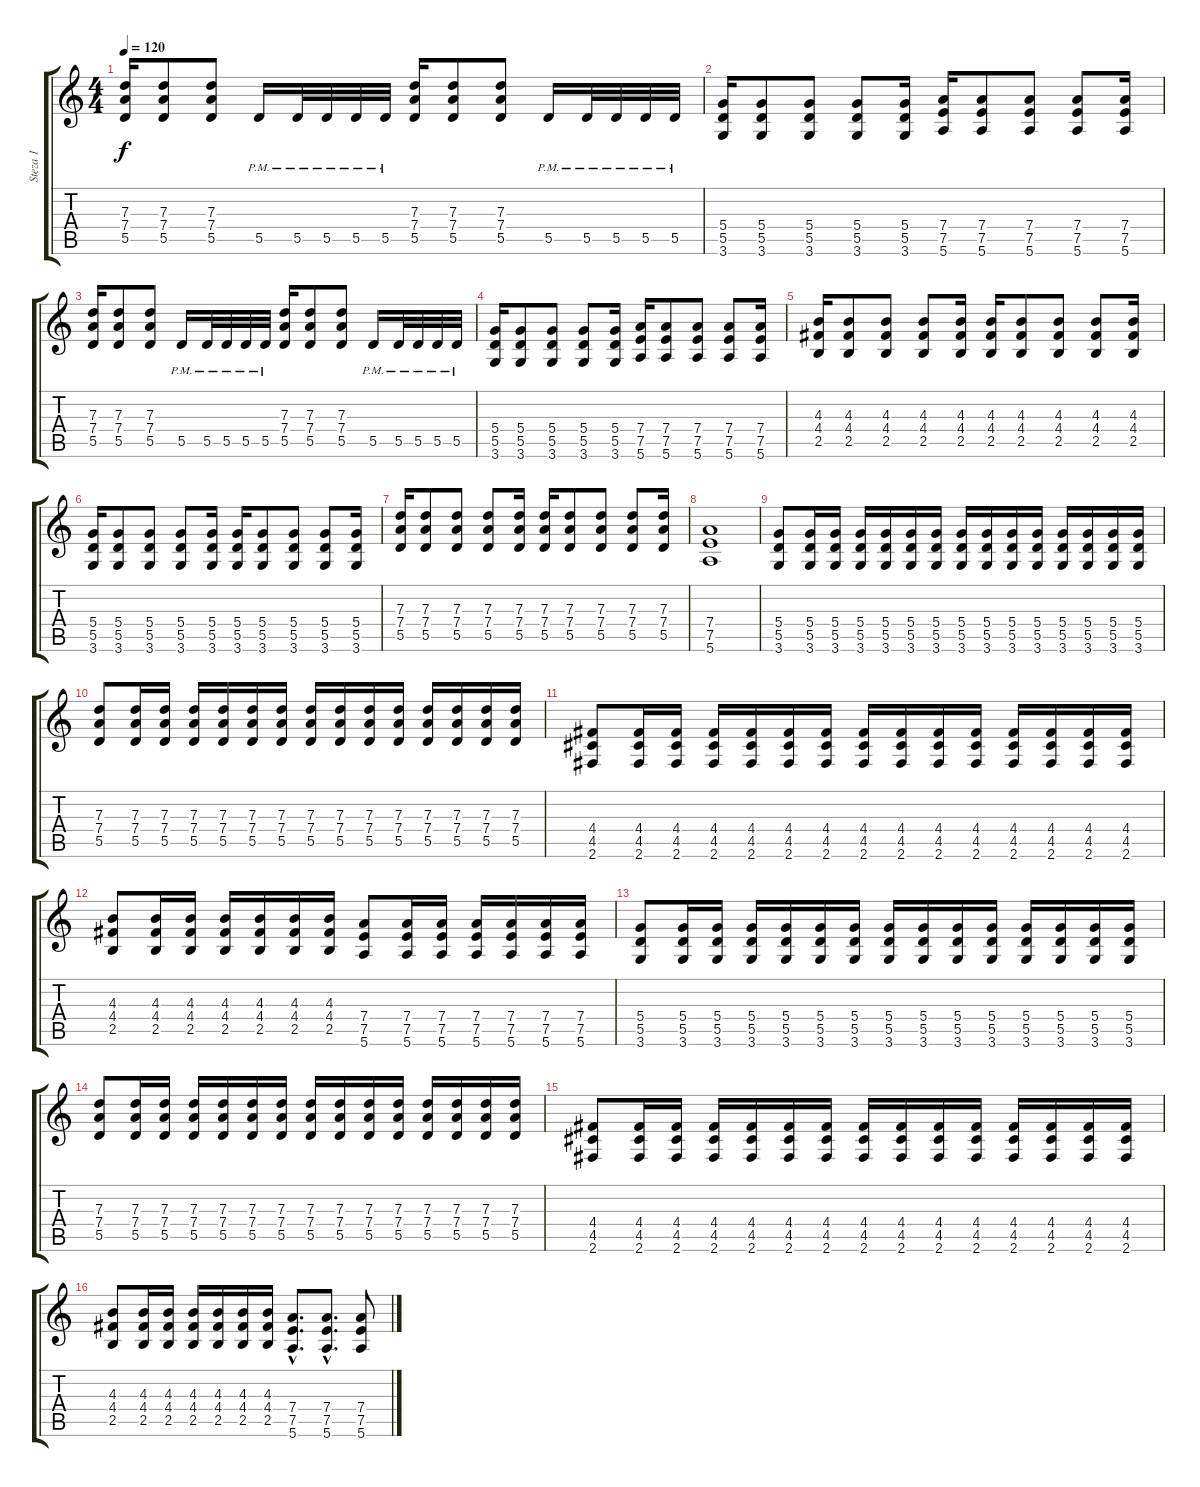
\track ("Steza 1" "Steza 1") {instrument distortionguitar}
\staff {score tabs}
\tuning (E4 B3 G3 D3 A2 E2) {hide}
\ts (4 4)
\tempo 120
\clef g2
\ks c
(7.3 7.4 5.5).16{dy f} (7.3 7.4 5.5).8 (7.3 7.4 5.5).8 5.5{pm}.16 5.5{pm}.32 5.5{pm}.32 5.5{pm}.32 5.5{pm}.32 (7.3 7.4 5.5).16 (7.3 7.4 5.5).8 (7.3 7.4 5.5).8 5.5{pm}.16 5.5{pm}.32 5.5{pm}.32 5.5{pm}.32 5.5{pm}.32 |
(5.4 5.5 3.6).16 (5.4 5.5 3.6).8 (5.4 5.5 3.6).8 (5.4 5.5 3.6).8 (5.4 5.5 3.6).16 (7.4 7.5 5.6).16 (7.4 7.5 5.6).8 (7.4 7.5 5.6).8 (7.4 7.5 5.6).8 (7.4 7.5 5.6).16 |
(7.3 7.4 5.5).16 (7.3 7.4 5.5).8 (7.3 7.4 5.5).8 5.5{pm}.16 5.5{pm}.32 5.5{pm}.32 5.5{pm}.32 5.5{pm}.32 (7.3 7.4 5.5).16 (7.3 7.4 5.5).8 (7.3 7.4 5.5).8 5.5{pm}.16 5.5{pm}.32 5.5{pm}.32 5.5{pm}.32 5.5{pm}.32 |
(5.4 5.5 3.6).16 (5.4 5.5 3.6).8 (5.4 5.5 3.6).8 (5.4 5.5 3.6).8 (5.4 5.5 3.6).16 (7.4 7.5 5.6).16 (7.4 7.5 5.6).8 (7.4 7.5 5.6).8 (7.4 7.5 5.6).8 (7.4 7.5 5.6).16 |
(4.3 4.4 2.5).16 (4.3 4.4 2.5).8 (4.3 4.4 2.5).8 (4.3 4.4 2.5).8 (4.3 4.4 2.5).16 (4.3 4.4 2.5).16 (4.3 4.4 2.5).8 (4.3 4.4 2.5).8 (4.3 4.4 2.5).8 (4.3 4.4 2.5).16 |
(5.4 5.5 3.6).16 (5.4 5.5 3.6).8 (5.4 5.5 3.6).8 (5.4 5.5 3.6).8 (5.4 5.5 3.6).16 (5.4 5.5 3.6).16 (5.4 5.5 3.6).8 (5.4 5.5 3.6).8 (5.4 5.5 3.6).8 (5.4 5.5 3.6).16 |
(7.3 7.4 5.5).16 (7.3 7.4 5.5).8 (7.3 7.4 5.5).8 (7.3 7.4 5.5).8 (7.3 7.4 5.5).16 (7.3 7.4 5.5).16 (7.3 7.4 5.5).8 (7.3 7.4 5.5).8 (7.3 7.4 5.5).8 (7.3 7.4 5.5).16 |
(7.4 7.5 5.6).1 |
(5.4 5.5 3.6).8 (5.4 5.5 3.6).16 (5.4 5.5 3.6).16 (5.4 5.5 3.6).16 (5.4 5.5 3.6).16 (5.4 5.5 3.6).16 (5.4 5.5 3.6).16 (5.4 5.5 3.6).16 (5.4 5.5 3.6).16 (5.4 5.5 3.6).16 (5.4 5.5 3.6).16 (5.4 5.5 3.6).16 (5.4 5.5 3.6).16 (5.4 5.5 3.6).16 (5.4 5.5 3.6).16 |
(7.3 7.4 5.5).8 (7.3 7.4 5.5).16 (7.3 7.4 5.5).16 (7.3 7.4 5.5).16 (7.3 7.4 5.5).16 (7.3 7.4 5.5).16 (7.3 7.4 5.5).16 (7.3 7.4 5.5).16 (7.3 7.4 5.5).16 (7.3 7.4 5.5).16 (7.3 7.4 5.5).16 (7.3 7.4 5.5).16 (7.3 7.4 5.5).16 (7.3 7.4 5.5).16 (7.3 7.4 5.5).16 |
(4.4 4.5 2.6).8 (4.4 4.5 2.6).16 (4.4 4.5 2.6).16 (4.4 4.5 2.6).16 (4.4 4.5 2.6).16 (4.4 4.5 2.6).16 (4.4 4.5 2.6).16 (4.4 4.5 2.6).16 (4.4 4.5 2.6).16 (4.4 4.5 2.6).16 (4.4 4.5 2.6).16 (4.4 4.5 2.6).16 (4.4 4.5 2.6).16 (4.4 4.5 2.6).16 (4.4 4.5 2.6).16 |
(4.3 4.4 2.5).8 (4.3 4.4 2.5).16 (4.3 4.4 2.5).16 (4.3 4.4 2.5).16 (4.3 4.4 2.5).16 (4.3 4.4 2.5).16 (4.3 4.4 2.5).16 (7.4 7.5 5.6).8 (7.4 7.5 5.6).16 (7.4 7.5 5.6).16 (7.4 7.5 5.6).16 (7.4 7.5 5.6).16 (7.4 7.5 5.6).16 (7.4 7.5 5.6).16 |
(5.4 5.5 3.6).8 (5.4 5.5 3.6).16 (5.4 5.5 3.6).16 (5.4 5.5 3.6).16 (5.4 5.5 3.6).16 (5.4 5.5 3.6).16 (5.4 5.5 3.6).16 (5.4 5.5 3.6).16 (5.4 5.5 3.6).16 (5.4 5.5 3.6).16 (5.4 5.5 3.6).16 (5.4 5.5 3.6).16 (5.4 5.5 3.6).16 (5.4 5.5 3.6).16 (5.4 5.5 3.6).16 |
(7.3 7.4 5.5).8 (7.3 7.4 5.5).16 (7.3 7.4 5.5).16 (7.3 7.4 5.5).16 (7.3 7.4 5.5).16 (7.3 7.4 5.5).16 (7.3 7.4 5.5).16 (7.3 7.4 5.5).16 (7.3 7.4 5.5).16 (7.3 7.4 5.5).16 (7.3 7.4 5.5).16 (7.3 7.4 5.5).16 (7.3 7.4 5.5).16 (7.3 7.4 5.5).16 (7.3 7.4 5.5).16 |
(4.4 4.5 2.6).8 (4.4 4.5 2.6).16 (4.4 4.5 2.6).16 (4.4 4.5 2.6).16 (4.4 4.5 2.6).16 (4.4 4.5 2.6).16 (4.4 4.5 2.6).16 (4.4 4.5 2.6).16 (4.4 4.5 2.6).16 (4.4 4.5 2.6).16 (4.4 4.5 2.6).16 (4.4 4.5 2.6).16 (4.4 4.5 2.6).16 (4.4 4.5 2.6).16 (4.4 4.5 2.6).16 |
(4.3 4.4 2.5).8 (4.3 4.4 2.5).16 (4.3 4.4 2.5).16 (4.3 4.4 2.5).16 (4.3 4.4 2.5).16 (4.3 4.4 2.5).16 (4.3 4.4 2.5).16 (7.4{hac} 7.5{hac} 5.6{hac}).8{d} (7.4{hac} 7.5{hac} 5.6{hac}).8{d} (7.4 7.5 5.6).8
